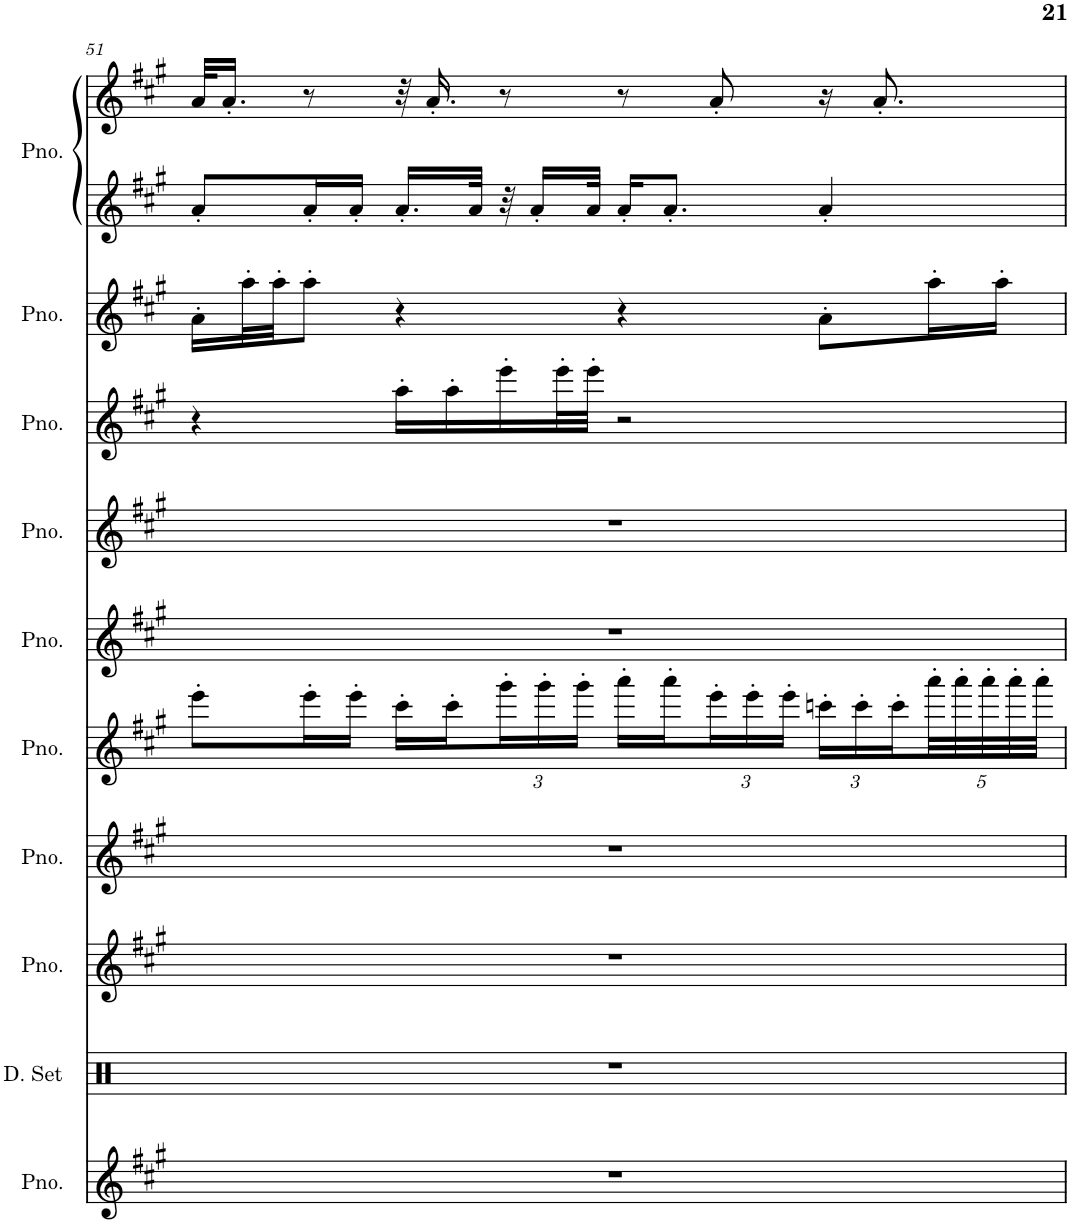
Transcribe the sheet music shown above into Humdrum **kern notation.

**kern	**kern	**kern	**kern	**kern	**kern	**kern	**kern	**kern	**kern	**kern
*part10	*part9	*part8	*part7	*part6	*part5	*part4	*part3	*part2	*part1	*part1
*staff11	*staff10	*staff9	*staff8	*staff7	*staff6	*staff5	*staff4	*staff3	*staff2	*staff1
*I"Piano	*I"Drumset	*I"Piano	*I"Piano	*I"Piano	*I"Piano	*I"Piano	*I"Piano	*I"Piano	*I"Piano	*
*I'Pno.	*I'D. Set	*I'Pno.	*I'Pno.	*I'Pno.	*I'Pno.	*I'Pno.	*I'Pno.	*I'Pno.	*I'Pno.	*
!!LO:PB:g=z
*clefG2	*clefX	*clefG2	*clefG2	*clefG2	*clefG2	*clefG2	*clefG2	*clefG2	*clefG2	*clefG2
*k[f#c#g#]	*k[]	*k[f#c#g#]	*k[f#c#g#]	*k[f#c#g#]	*k[f#c#g#]	*k[f#c#g#]	*k[f#c#g#]	*k[f#c#g#]	*k[f#c#g#]	*k[f#c#g#]
*M4/4	*M4/4	*M4/4	*M4/4	*M4/4	*M4/4	*M4/4	*M4/4	*M4/4	*M4/4	*M4/4
=51	=51	=51	=51	=51	=51	=51	=51	=51	=51	=51
1r	1r	1r	1r	8eee'\L	1r	1r	4r	16a'\LL	8a'/L	32a/KLL
.	.	.	.	.	.	.	.	.	.	16.a'/JJ
.	.	.	.	.	.	.	.	32aa'\L	.	.
.	.	.	.	.	.	.	.	32aa'\JJ	.	.
.	.	.	.	16eee'\L	.	.	.	8aa'\J	16a'/L	8r
.	.	.	.	16eee'\JJ	.	.	.	.	16a'/JJ	.
.	.	.	.	16ccc#'\LL	.	.	16aa'\LL	4r	16.a'/LL	32r
.	.	.	.	.	.	.	.	.	.	16.a'/
.	.	.	.	16ccc#'\	.	.	16aa'\	.	.	.
.	.	.	.	.	.	.	.	.	32a/JJk	.
*	*	*	*	*Xbrackettup	*	*	*	*	*	*
.	.	.	.	24ggg#'\	.	.	16eee'\	.	32r	8r
.	.	.	.	.	.	.	.	.	16a'/LL	.
.	.	.	.	24ggg#'\	.	.	.	.	.	.
.	.	.	.	.	.	.	32eee'\L	.	.	.
.	.	.	.	24ggg#'\JJ	.	.	.	.	.	.
.	.	.	.	.	.	.	32eee'\JJJ	.	32a/JJk	.
.	.	.	.	16aaa'\LL	.	.	2r	4r	16a'/KL	8r
.	.	.	.	16aaa'\	.	.	.	.	8.a'/J	.
.	.	.	.	24eee'\	.	.	.	.	.	8a'/
.	.	.	.	24eee'\	.	.	.	.	.	.
.	.	.	.	24eee'\JJ	.	.	.	.	.	.
.	.	.	.	24cccn'\LL	.	.	.	8a'\L	4a'/	16r
.	.	.	.	24ccc'\	.	.	.	.	.	.
.	.	.	.	.	.	.	.	.	.	8.a'/
.	.	.	.	24ccc'\	.	.	.	.	.	.
.	.	.	.	40aaa'\L	.	.	.	16aa'\L	.	.
.	.	.	.	40aaa'\	.	.	.	.	.	.
.	.	.	.	40aaa'\	.	.	.	.	.	.
.	.	.	.	.	.	.	.	16aa'\JJ	.	.
.	.	.	.	40aaa'\	.	.	.	.	.	.
.	.	.	.	40aaa'\JJJ	.	.	.	.	.	.
=	=	=	=	=	=	=	=	=	=	=
*-	*-	*-	*-	*-	*-	*-	*-	*-	*-	*-
